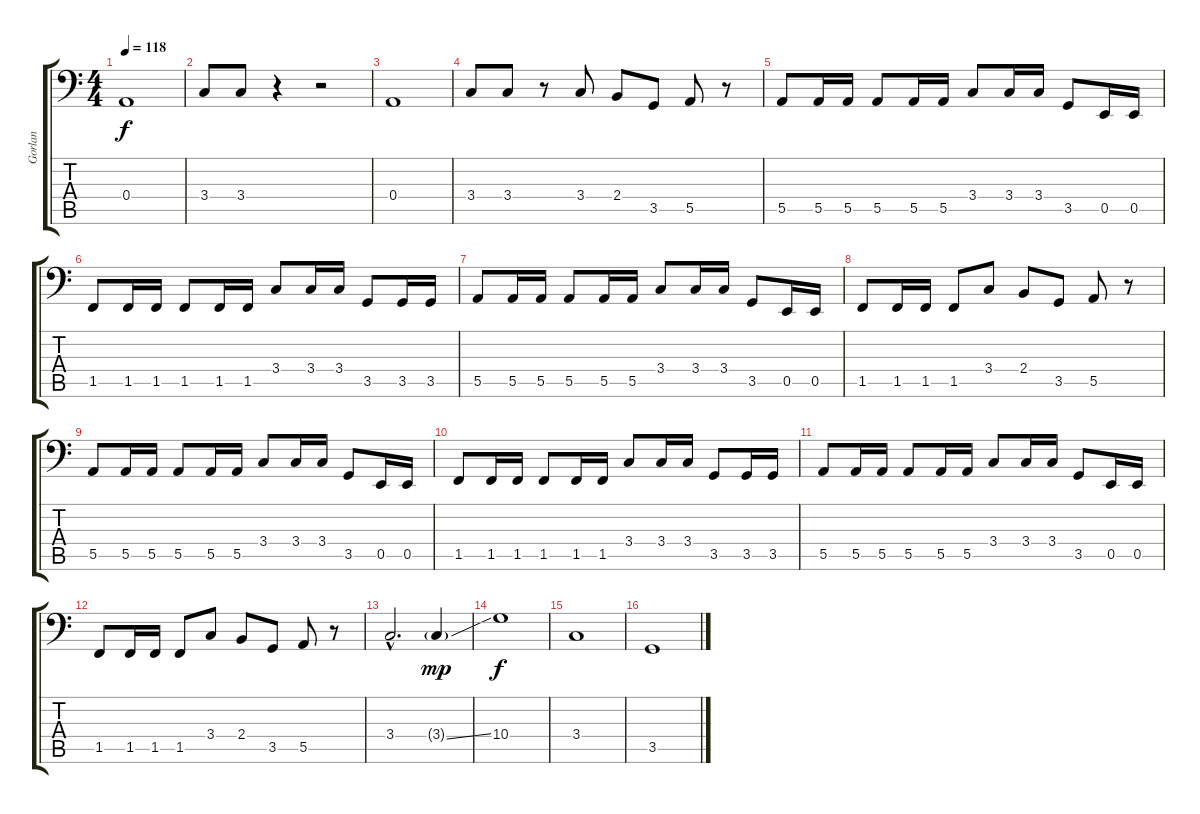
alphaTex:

\track ("Gorlan" "Gorlan") {instrument electricbassfinger}
\staff {score tabs}
\tuning (C3 G2 D2 A1 E1 B0) {hide}
\ts (4 4)
\tempo 118
\clef f4
\ks c
0.4.1{dy f instrument electricbassfinger} |
3.4.8 3.4.8 r.4 r.2 |
0.4.1 |
3.4.8 3.4.8 r.8 3.4.8 2.4.8 3.5.8 5.5.8 r.8 |
5.5.8 5.5.16 5.5.16 5.5.8 5.5.16 5.5.16 3.4.8 3.4.16 3.4.16 3.5.8 0.5.16 0.5.16 |
1.5.8 1.5.16 1.5.16 1.5.8 1.5.16 1.5.16 3.4.8 3.4.16 3.4.16 3.5.8 3.5.16 3.5.16 |
5.5.8 5.5.16 5.5.16 5.5.8 5.5.16 5.5.16 3.4.8 3.4.16 3.4.16 3.5.8 0.5.16 0.5.16 |
1.5.8 1.5.16 1.5.16 1.5.8 3.4.8 2.4.8 3.5.8 5.5.8 r.8 |
5.5.8 5.5.16 5.5.16 5.5.8 5.5.16 5.5.16 3.4.8 3.4.16 3.4.16 3.5.8 0.5.16 0.5.16 |
1.5.8 1.5.16 1.5.16 1.5.8 1.5.16 1.5.16 3.4.8 3.4.16 3.4.16 3.5.8 3.5.16 3.5.16 |
5.5.8 5.5.16 5.5.16 5.5.8 5.5.16 5.5.16 3.4.8 3.4.16 3.4.16 3.5.8 0.5.16 0.5.16 |
1.5.8 1.5.16 1.5.16 1.5.8 3.4.8 2.4.8 3.5.8 5.5.8 r.8 |
3.4{hac}.2{d} 3.4{ss g}.4{dy mp} |
10.4.1{dy f} |
3.4.1 |
3.5.1
